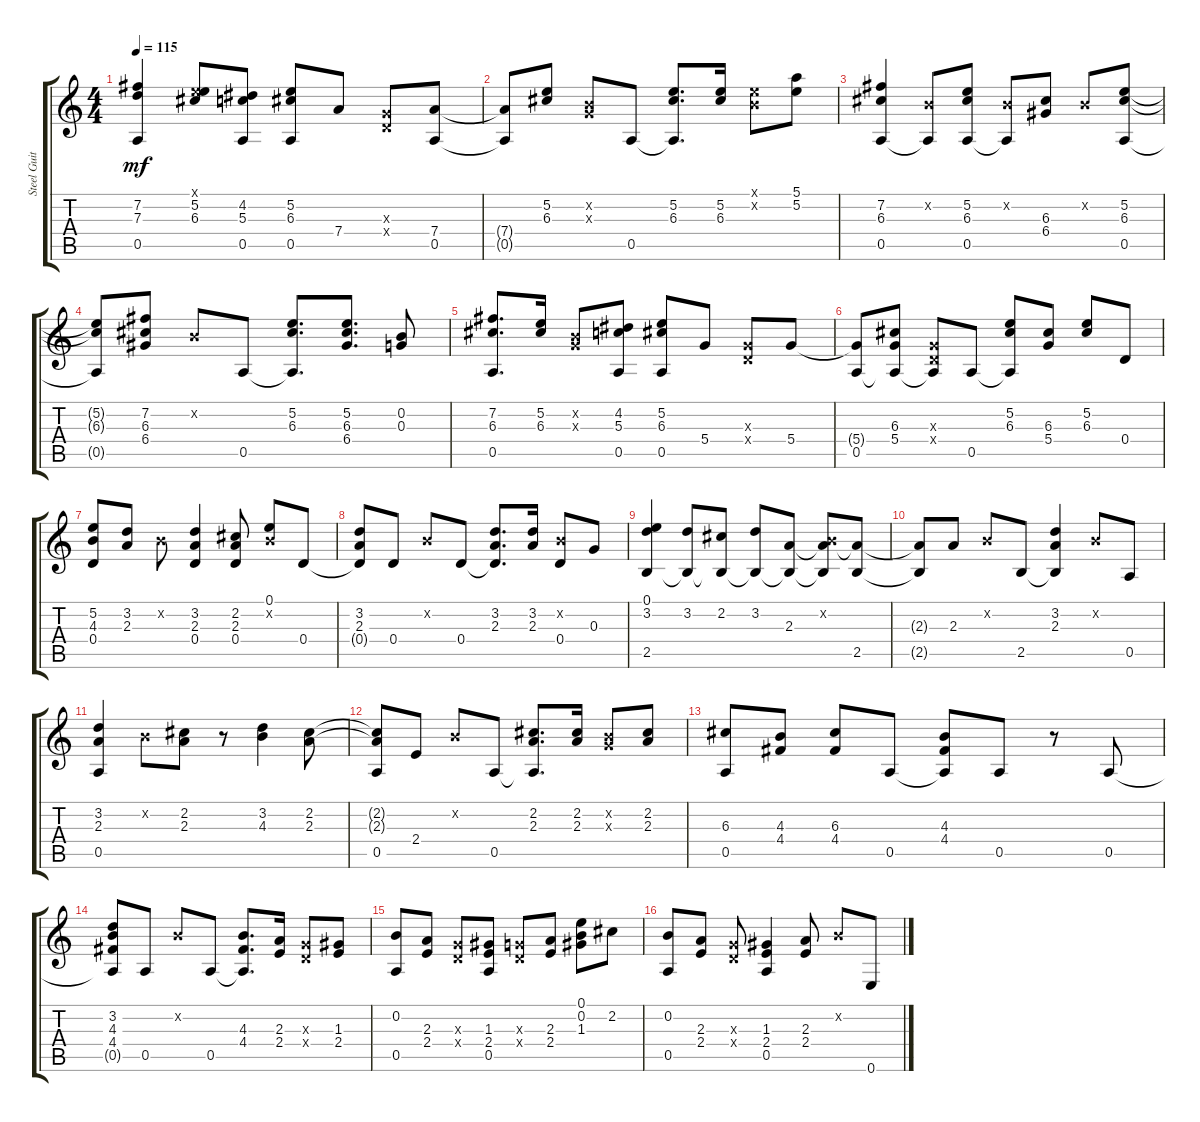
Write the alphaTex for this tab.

\track ("Steel Guitar" "Steel Guit") {instrument acousticguitarsteel}
\staff {score tabs}
\tuning (E4 B3 G3 D3 A2 E2) {hide}
\ts (4 4)
\tempo 115
\clef g2
\ks c
(7.2 7.3 0.5).4{dy mf} (0.1{x} 5.2 6.3).8 (4.2 5.3 0.5).8 (5.2 6.3 0.5).8 7.4.8 (0.3{x} 0.4{x}).8 (7.4 0.5).8 |
(7.4{t} 0.5{t}).8 (5.2 6.3).8 (0.2{x} 0.3{x}).8 0.5.8 (5.2 6.3 0.5{t}).8{d} (5.2 6.3).16 (0.1{x} 0.2{x}).8 (5.1 5.2).8 |
(7.2 6.3 0.5).4 (0.2{x} 0.5{t}).8 (5.2 6.3 0.5).8 (0.2{x} 0.5{t}).8 (6.3 6.4).8 0.2{x}.8 (5.2 6.3 0.5).8 |
(5.2{t} 6.3{t} 0.5{t}).8 (7.2 6.3 6.4).8 0.2{x}.8 0.5.8 (5.2 6.3 0.5{t}).8{d} (5.2 6.3 6.4).8{d} (0.2 0.3).8 |
(7.2 6.3 0.5).8{d} (5.2 6.3).16 (0.2{x} 0.3{x}).8 (4.2 5.3 0.5).8 (5.2 6.3 0.5).8 5.4.8 (0.3{x} 0.4{x}).8 5.4.8 |
(5.4{t} 0.5).8 (6.3 5.4 0.5{t}).8 (0.3{x} 0.4{x} 0.5{t}).8 0.5.8 (5.2 6.3 0.5{t}).8 (6.3 5.4).8 (5.2 6.3).8 0.4.8 |
(5.2 4.3 0.4).8 (3.2 2.3).8 0.2{x}.8 (3.2 2.3 0.4).4 (2.2 2.3 0.4).8 (0.1 0.2{x}).8 0.4.8 |
(3.2 2.3 0.4{t}).8 0.4.8 0.2{x}.8 0.4.8 (3.2 2.3 0.4{t}).8{d} (3.2 2.3).16 (0.2{x} 0.4).8 0.3.8 |
(0.1 3.2 2.5).4 (3.2 2.5{t}).8 (2.2 2.5{t}).8 (3.2 2.5{t}).8 (2.3 2.5{t}).8 (0.2{x} 2.3{t} 2.5{t}).8 (2.3{t} 2.5).8 |
(2.3{t} 2.5{t}).8 2.3.8 0.2{x}.8 2.5.8 (3.2 2.3 2.5{t}).4 0.2{x}.8 0.5.8 |
(3.2 2.3 0.5).4 0.2{x}.8 (2.2 2.3).8 r.8 (3.2 4.3).4 (2.2 2.3).8 |
(2.2{t} 2.3{t} 0.5).8 2.4.8 0.2{x}.8 0.5.8 (2.2 2.3 0.5{t}).8{d} (2.2 2.3).16 (0.2{x} 0.3{x}).8 (2.2 2.3).8 |
(6.3 0.5).8 (4.3 4.4).8 (6.3 4.4).8 0.5.8 (4.3 4.4 0.5{t}).8 0.5.8 r.8 0.5.8 |
(3.2 4.3 4.4 0.5{t}).8 0.5.8 0.2{x}.8 0.5.8 (4.3 4.4 0.5{t}).8{d} (2.3 2.4).16 (0.3{x} 0.4{x}).8 (1.3 2.4).8 |
(0.2 0.5).8 (2.3 2.4).8 (0.3{x} 0.4{x}).8 (1.3 2.4 0.5).8 (0.3{x} 0.4{x}).8 (2.3 2.4).8 (0.1 0.2 1.3).8 2.2.8 |
(0.2 0.5).8 (2.3 2.4).8 (0.3{x} 0.4{x}).8 (1.3 2.4 0.5).4 (2.3 2.4).8 0.2{x}.8 0.6.8
